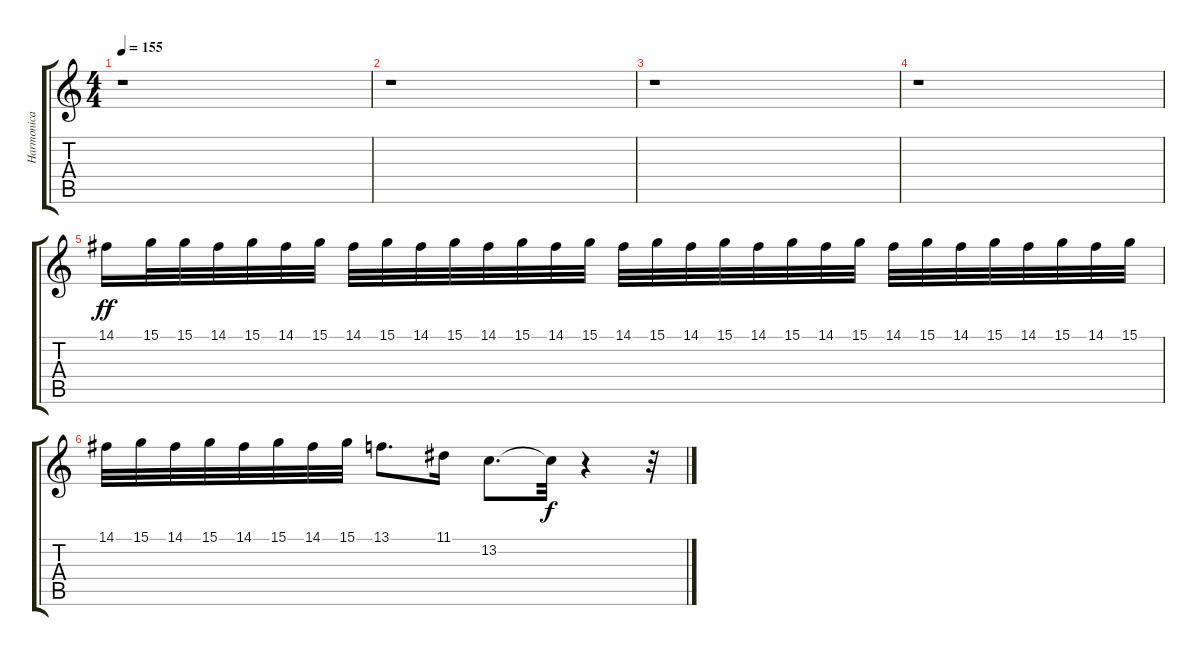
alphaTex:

\track ("Harmonica" "Harmonica") {instrument harmonica}
\staff {score tabs}
\tuning (E4 B3 G3 D3 A2 E2) {hide}
\ts (4 4)
\tempo 155
\clef g2
\ks c
r.1{dy ff} |
r.1 |
r.1 |
r.1 |
14.1.16 15.1.32 15.1.32 14.1.32 15.1.32 14.1.32 15.1.32 14.1.32 15.1.32 14.1.32 15.1.32 14.1.32 15.1.32 14.1.32 15.1.32 14.1.32 15.1.32 14.1.32 15.1.32 14.1.32 15.1.32 14.1.32 15.1.32 14.1.32 15.1.32 14.1.32 15.1.32 14.1.32 15.1.32 14.1.32 15.1.32 |
14.1.32 15.1.32 14.1.32 15.1.32 14.1.32 15.1.32 14.1.32 15.1.32 13.1.8{d} 11.1.16 13.2.8{d} 13.2{t}.32{dy f} r.4 r.32
